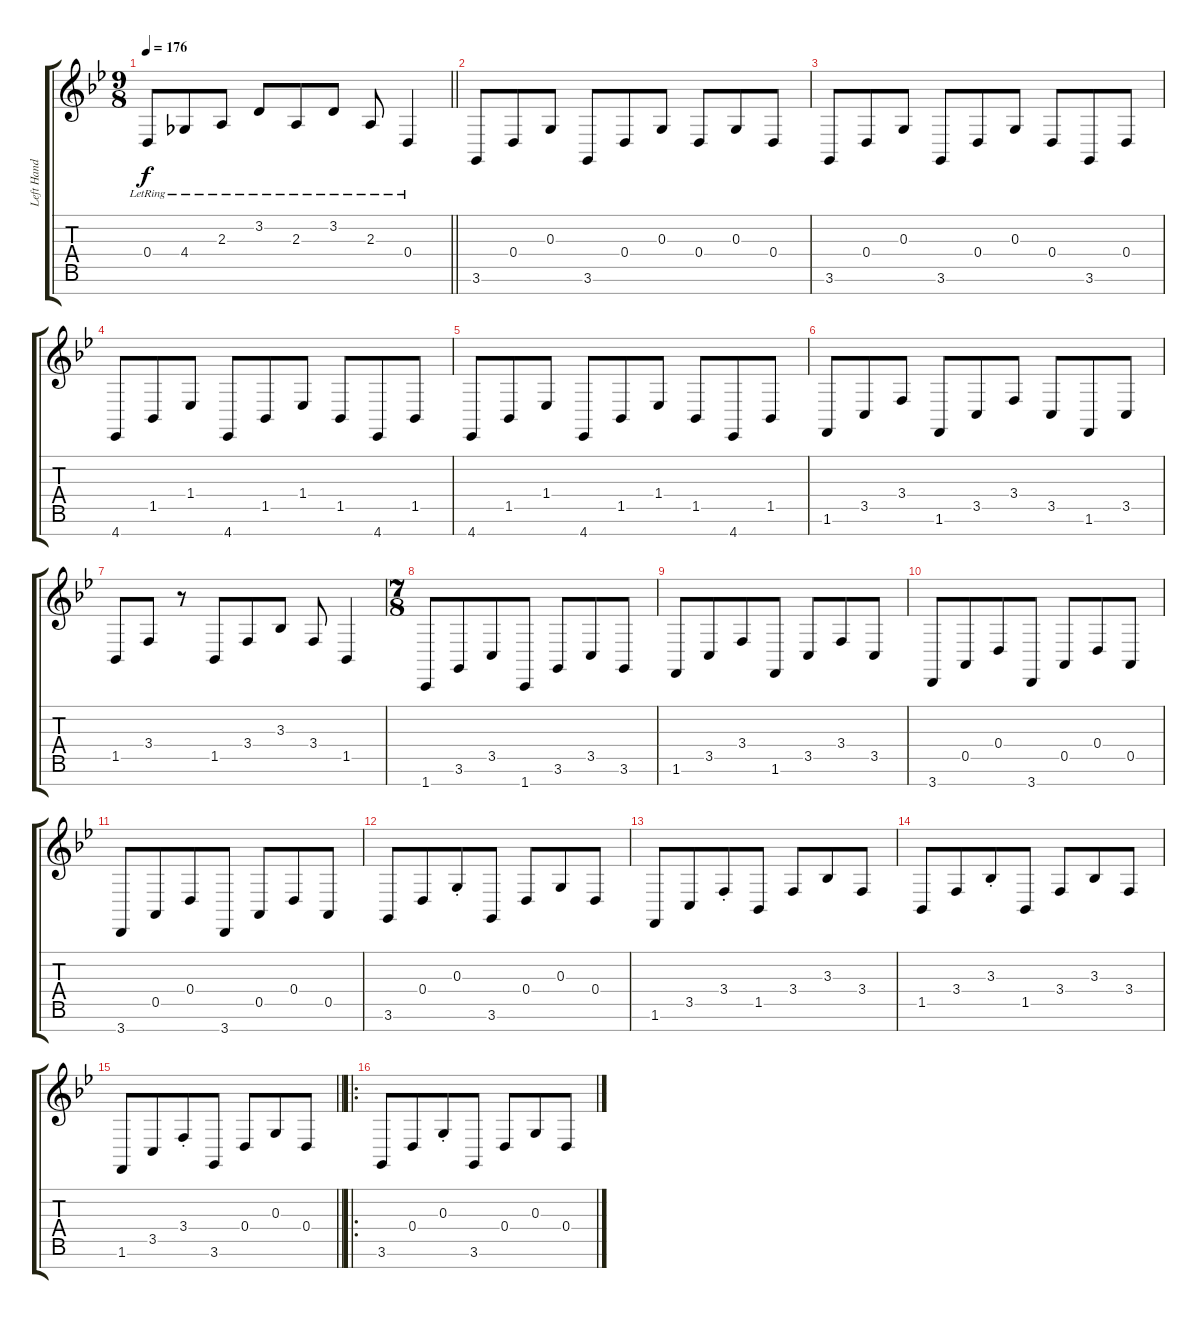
\track ("Left Hand" "Left Hand") {instrument acousticgrandpiano}
\staff {score tabs}
\tuning (E4 B3 G3 D3 A2 E2 B1) {hide}
\ts (9 8)
\tempo 176
\clef g2
\barLineRight lightlight
\ks bb
0.4{lr}.8{dy f} 4.4{lr}.8 2.3{lr}.8 3.2{lr}.8 2.3{lr}.8 3.2{lr}.8 2.3{lr}.8 0.4{lr}.4 |
3.6.8 0.4.8 0.3.8 3.6.8 0.4.8 0.3.8 0.4.8 0.3.8 0.4.8 |
3.6.8 0.4.8 0.3.8 3.6.8 0.4.8 0.3.8 0.4.8 3.6.8 0.4.8 |
4.7.8 1.5.8 1.4.8 4.7.8 1.5.8 1.4.8 1.5.8 4.7.8 1.5.8 |
4.7.8 1.5.8 1.4.8 4.7.8 1.5.8 1.4.8 1.5.8 4.7.8 1.5.8 |
1.6.8 3.5.8 3.4.8 1.6.8 3.5.8 3.4.8 3.5.8 1.6.8 3.5.8 |
1.5.8 3.4.8 r.8 1.5.8 3.4.8 3.3.8 3.4.8 1.5.4 |
\ts (7 8)
1.7.8 3.6.8 3.5.8 1.7.8 3.6.8 3.5.8 3.6.8 |
1.6.8 3.5.8 3.4.8 1.6.8 3.5.8 3.4.8 3.5.8 |
3.7.8 0.5.8 0.4.8 3.7.8 0.5.8 0.4.8 0.5.8 |
3.7.8 0.5.8 0.4.8 3.7.8 0.5.8 0.4.8 0.5.8 |
3.6.8 0.4.8 0.3{st}.8 3.6.8 0.4.8 0.3.8 0.4.8 |
1.6.8 3.5.8 3.4{st}.8 1.5.8 3.4.8 3.3.8 3.4.8 |
1.5.8 3.4.8 3.3{st}.8 1.5.8 3.4.8 3.3.8 3.4.8 |
\barLineRight lightlight
1.6.8 3.5.8 3.4{st}.8 3.6.8 0.4.8 0.3.8 0.4.8 |
\ro
3.6.8 0.4.8 0.3{st}.8 3.6.8 0.4.8 0.3.8 0.4.8
